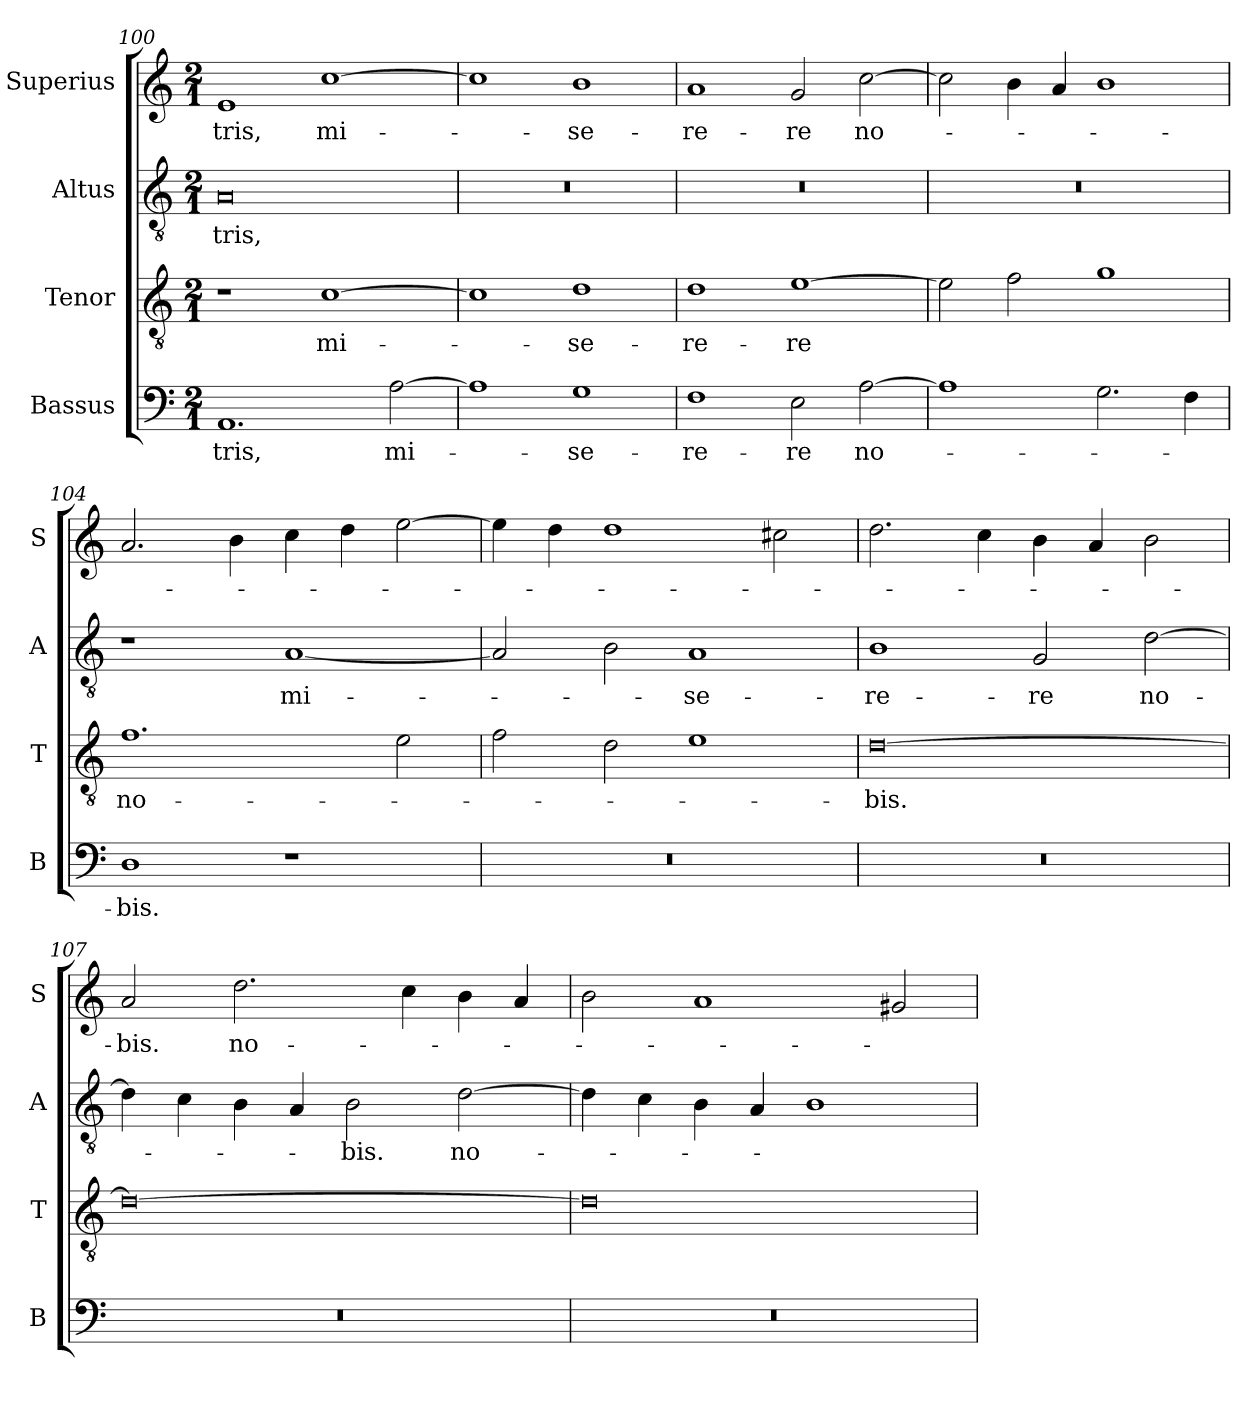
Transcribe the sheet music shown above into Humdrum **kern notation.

**kern	**text	**kern	**text	**kern	**text	**kern	**text
*part4	*part4	*part3	*part3	*part2	*part2	*part1	*part1
*staff4	*staff4	*staff3	*staff3	*staff2	*staff2	*staff1	*staff1
*I"Bassus	*	*I"Tenor	*	*I"Altus	*	*I"Superius	*
*I'B	*	*I'T	*	*I'A	*	*I'S	*
*clefF4	*	*clefGv2	*	*clefGv2	*	*clefG2	*
*k[]	*	*k[]	*	*k[]	*	*k[]	*
*M2/1	*	*M2/1	*	*M2/1	*	*M2/1	*
=100	=100	=100	=100	=100	=100	=100	=100
1.AA	-tris,	1r	.	0A	-tris,	1e	-tris,
.	.	[1c	mi-	.	.	[1cc	mi-
[2A\	mi-	.	.	.	.	.	.
=101	=101	=101	=101	=101	=101	=101	=101
1A]	.	1c]	.	0r	.	1cc]	.
1G	-se-	1d	-se-	.	.	1b	-se-
=102	=102	=102	=102	=102	=102	=102	=102
1F	-re-	1d	-re-	0r	.	1a	-re-
2E\	-re	[1e	-re	.	.	2g/	-re
[2A\	no-	.	.	.	.	[2cc\	no-
=103	=103	=103	=103	=103	=103	=103	=103
1A]	.	2e\]	.	0r	.	2cc\]	.
.	.	2f\	.	.	.	4b\	.
.	.	.	.	.	.	4a/	.
2.G\	.	1g	.	.	.	1b	.
4F\	.	.	.	.	.	.	.
=104	=104	=104	=104	=104	=104	=104	=104
1D	-bis.	1.f	no-	1r	.	2.a/	.
.	.	.	.	.	.	4b\	.
1r	.	.	.	[1A	mi-	4cc\	.
.	.	.	.	.	.	4dd\	.
.	.	2e\	.	.	.	[2ee\	.
=105	=105	=105	=105	=105	=105	=105	=105
0r	.	2f\	.	2A/]	.	4ee\]	.
.	.	.	.	.	.	4dd\	.
.	.	2d\	.	2B\	.	1dd	.
.	.	1e	.	1A	-se-	.	.
.	.	.	.	.	.	2cc#X\	.
=106	=106	=106	=106	=106	=106	=106	=106
0r	.	[0d	-bis.	1B	-re-	2.dd\	.
.	.	.	.	.	.	4cc\	.
.	.	.	.	2G/	-re	4b\	.
.	.	.	.	.	.	4a/	.
.	.	.	.	[2d\	no-	2b\	.
=107	=107	=107	=107	=107	=107	=107	=107
0r	.	0d_	.	4d\]	.	2a/	-bis.
.	.	.	.	4c\	.	.	.
.	.	.	.	4B\	.	2.dd\	no-
.	.	.	.	4A/	.	.	.
.	.	.	.	2B\	-bis.	.	.
.	.	.	.	.	.	4cc\	.
.	.	.	.	[2d\	no-	4b\	.
.	.	.	.	.	.	4a/	.
=108	=108	=108	=108	=108	=108	=108	=108
0r	.	0d]	.	4d\]	.	2b\	.
.	.	.	.	4c\	.	.	.
.	.	.	.	4B\	.	1a	.
.	.	.	.	4A/	.	.	.
.	.	.	.	1B	.	.	.
.	.	.	.	.	.	2g#X/	.
=	=	=	=	=	=	=	=
*-	*-	*-	*-	*-	*-	*-	*-
